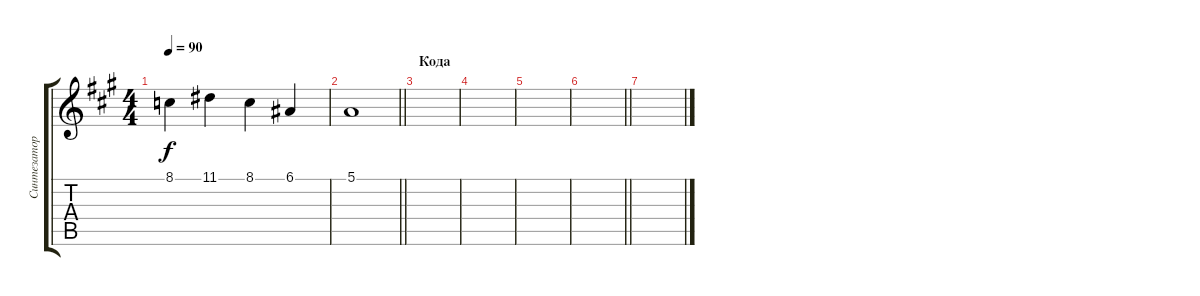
\track ("Синтезатор" "Синтезатор") {instrument reversecymbal}
\staff {score tabs}
\tuning (E4 B3 G3 D3 A2 E2) {hide}
\ts (4 4)
\tempo 90
\clef g2
\ks f#minor
8.1.4{dy f} 11.1.4 8.1.4 6.1.4 |
\barLineRight lightlight
5.1.1 |
\section ("" "Кода")
|
|
|
\barLineRight lightlight
|
\section ("" "")
